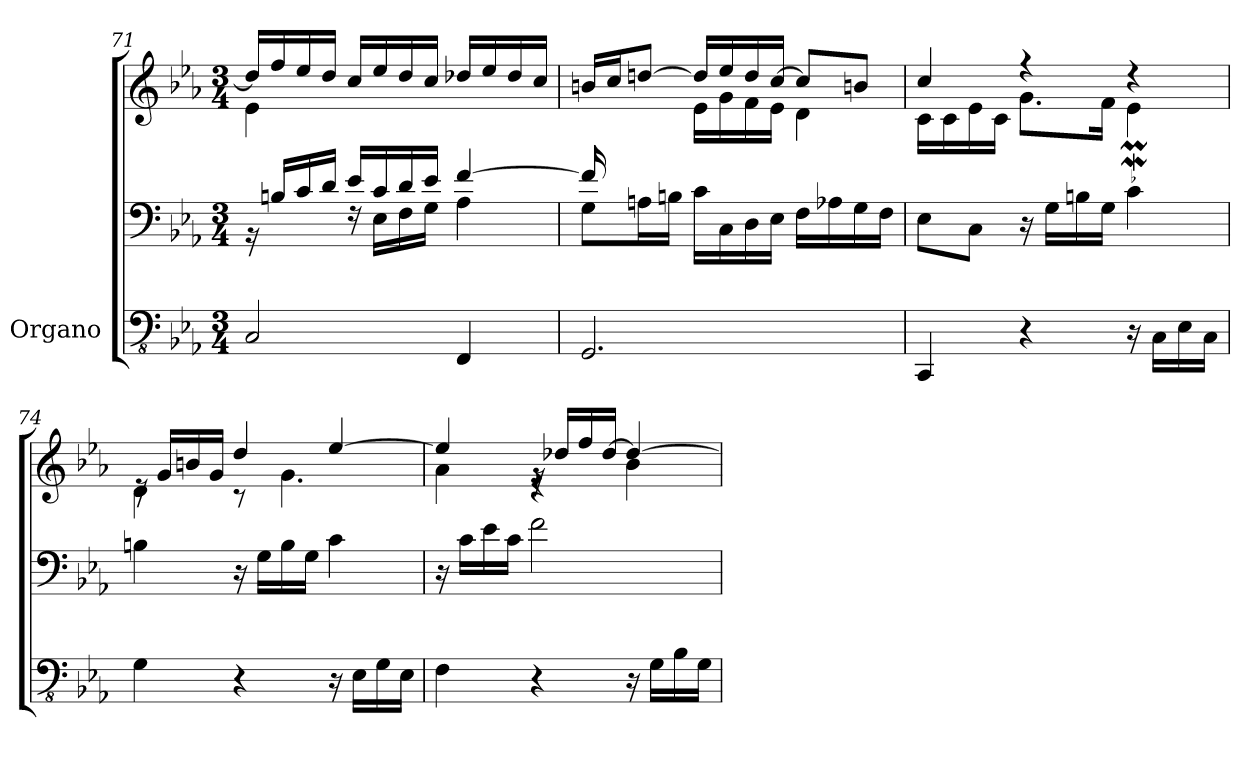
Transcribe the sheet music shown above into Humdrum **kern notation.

**kern	**kern	**kern
*part1	*part1	*part1
*staff3	*staff2	*staff1
*I"Organo	*	*
*clefFv4	*clefF4	*clefG2
*k[b-e-a-]	*k[b-e-a-]	*k[b-e-a-]
*M3/4	*M3/4	*M3/4
=71	=71	=71
*	*^	*^
2CC/	16rBB	4ryy	16dd/LL]	4e-\
.	16Bn/LL	.	16ff/	.
.	16c/	.	16ee-/	.
.	16d/JJ	.	16dd/JJ	.
.	16e-/LL	16rF	16cc/LL	2ryy
.	16c/	16E-\LL	16ee-/	.
.	16d/	16F\	16dd/	.
.	16e-/JJ	16G\JJ	16cc/JJ	.
4FFF/	[4f/	4A-\	16dd-X/LL	.
.	.	.	16ee-/	.
.	.	.	16dd-/	.
.	.	.	16cc/JJ	.
=72	=72	=72	=72	=72
2.GGG/	16f/LL]	8G\L	16bn/LL	16ryy
.	2ryy	.	16cc/J	16a-\
.	.	16An\L	[8ddn/J	16g\
.	.	16Bn\JJ	.	16f\JJ
.	.	16c\LL	16dd/LL]	16e-\LL
.	.	16C\	16ee-/	16g\
.	.	16D\	16dd/	16f\
.	.	16E-\JJ	[16cc/JJ	16e-\JJ
.	.	16F\LL	8cc/L]	4d\
.	8.ryy	16A-X\	.	.
.	.	16G\	8bn/J	.
.	.	16F\JJ	.	.
*	*v	*v	*	*
=73	=73	=73	=73
4CCC/	8E-\L	4cc/	16c\LL
.	.	.	16c\
.	8C\J	.	16e-\
.	.	.	16c\JJ
4r	16r	4r	8.g\L
.	16G\LL	.	.
.	16Bn\	.	.
.	16G\JJ	.	16f\Jk
16r	4cW\	4r	4e-M\
16CC\LL	.	.	.
16EE-\	.	.	.
16CC\JJ	.	.	.
!!LO:LB:g=z	!!
=74	=74	=74	=74
4GG\	4Bn\	16re	4d\
.	.	16g/LL	.
.	.	16bn/	.
.	.	16g/JJ	.
4r	16r	4dd/	8r
.	16G\LL	.	.
.	16B\	.	4.g\
.	16G\JJ	.	.
16r	4c\	[4ee-/	.
16EE-\LL	.	.	.
16GG\	.	.	.
16EE-\JJ	.	.	.
=75	=75	=75	=75
4FF\	16r	4ee-/]	4a-\
.	16c\LL	.	.
.	16e-\	.	.
.	16c\JJ	.	.
4r	2f\	16rg	4r
.	.	16dd-X/LL	.
.	.	16ff/	.
.	.	[16dd-/JJ	.
16r	.	4dd-/_	4b-\
16GG\LL	.	.	.
16BB-\	.	.	.
16GG\JJ	.	.	.
*	*	*v	*v
=	=	=
*-	*-	*-
